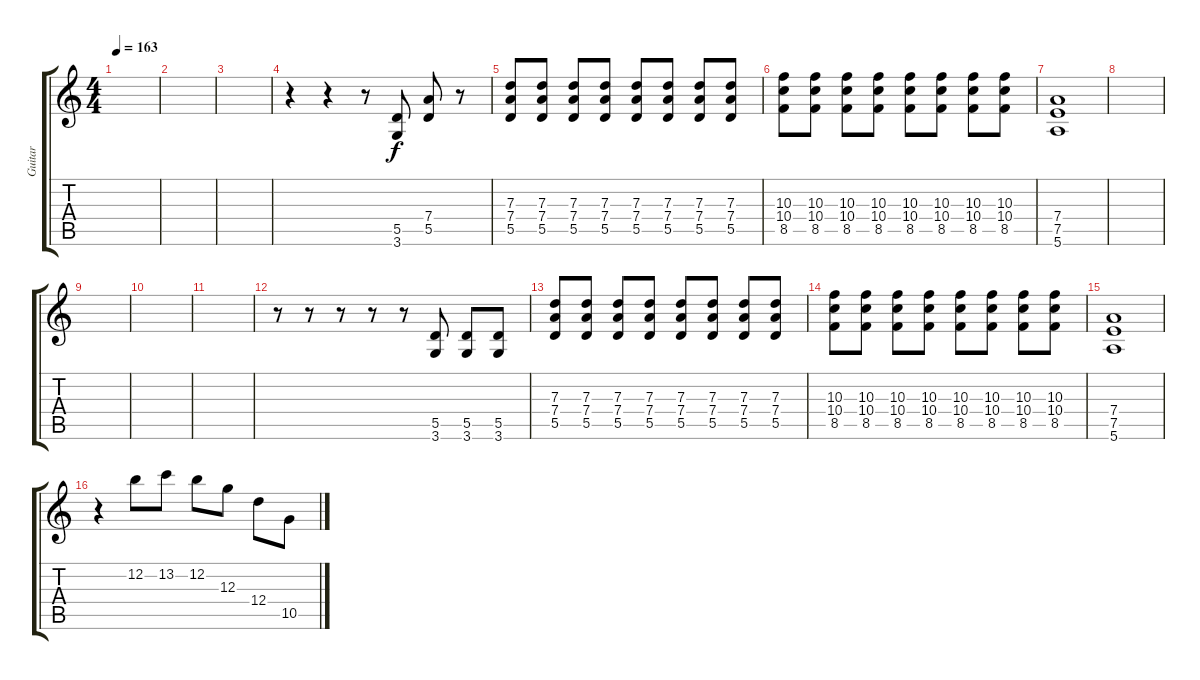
\track ("Guitar" "Guitar") {instrument overdrivenguitar}
\staff {score tabs}
\tuning (E4 B3 G3 D3 A2 E2) {hide}
\ts (4 4)
\tempo 163
\clef g2
\ks c
|
|
|
r.4 r.4 r.8 (5.5 3.6).8 (7.4 5.5).8 r.8 |
(7.3 7.4 5.5).8 (7.3 7.4 5.5).8 (7.3 7.4 5.5).8 (7.3 7.4 5.5).8 (7.3 7.4 5.5).8 (7.3 7.4 5.5).8 (7.3 7.4 5.5).8 (7.3 7.4 5.5).8 |
(10.3 10.4 8.5).8 (10.3 10.4 8.5).8 (10.3 10.4 8.5).8 (10.3 10.4 8.5).8 (10.3 10.4 8.5).8 (10.3 10.4 8.5).8 (10.3 10.4 8.5).8 (10.3 10.4 8.5).8 |
(7.4 7.5 5.6).1 |
|
|
|
|
r.8 r.8 r.8 r.8 r.8 (5.5 3.6).8 (5.5 3.6).8 (5.5 3.6).8 |
(7.3 7.4 5.5).8 (7.3 7.4 5.5).8 (7.3 7.4 5.5).8 (7.3 7.4 5.5).8 (7.3 7.4 5.5).8 (7.3 7.4 5.5).8 (7.3 7.4 5.5).8 (7.3 7.4 5.5).8 |
(10.3 10.4 8.5).8 (10.3 10.4 8.5).8 (10.3 10.4 8.5).8 (10.3 10.4 8.5).8 (10.3 10.4 8.5).8 (10.3 10.4 8.5).8 (10.3 10.4 8.5).8 (10.3 10.4 8.5).8 |
(7.4 7.5 5.6).1 |
r.4{volume 16} 12.2.8 13.2.8 12.2.8 12.3.8 12.4.8 10.5.8
